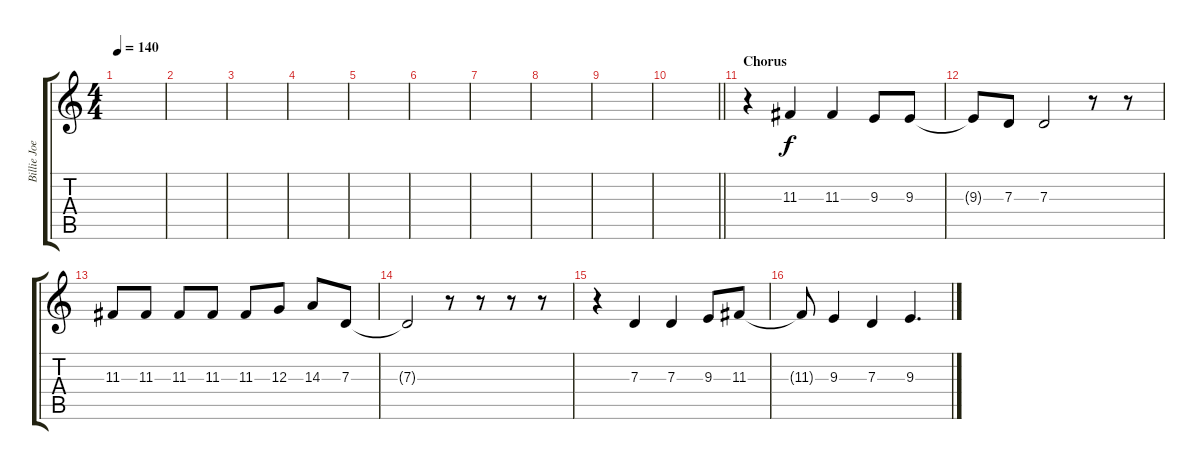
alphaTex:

\track ("Billie Joe Armstrong (Vocals)" "Billie Joe") {instrument clarinet}
\staff {score tabs}
\tuning (E4 B3 G3 D3 A2 E2) {hide}
\ts (4 4)
\tempo 140
\clef g2
\ks c
|
|
|
|
|
|
|
|
|
\barLineRight lightlight
|
\section ("" "Chorus")
r.4 11.3.4 11.3.4 9.3.8 9.3.8 |
9.3{t}.8 7.3.8 7.3.2 r.8 r.8 |
11.3.8 11.3.8 11.3.8 11.3.8 11.3.8 12.3.8 14.3.8 7.3.8 |
7.3{t}.2 r.8 r.8 r.8 r.8 |
r.4 7.3.4 7.3.4 9.3.8 11.3.8 |
11.3{t}.8 9.3.4 7.3.4 9.3.4{d}
